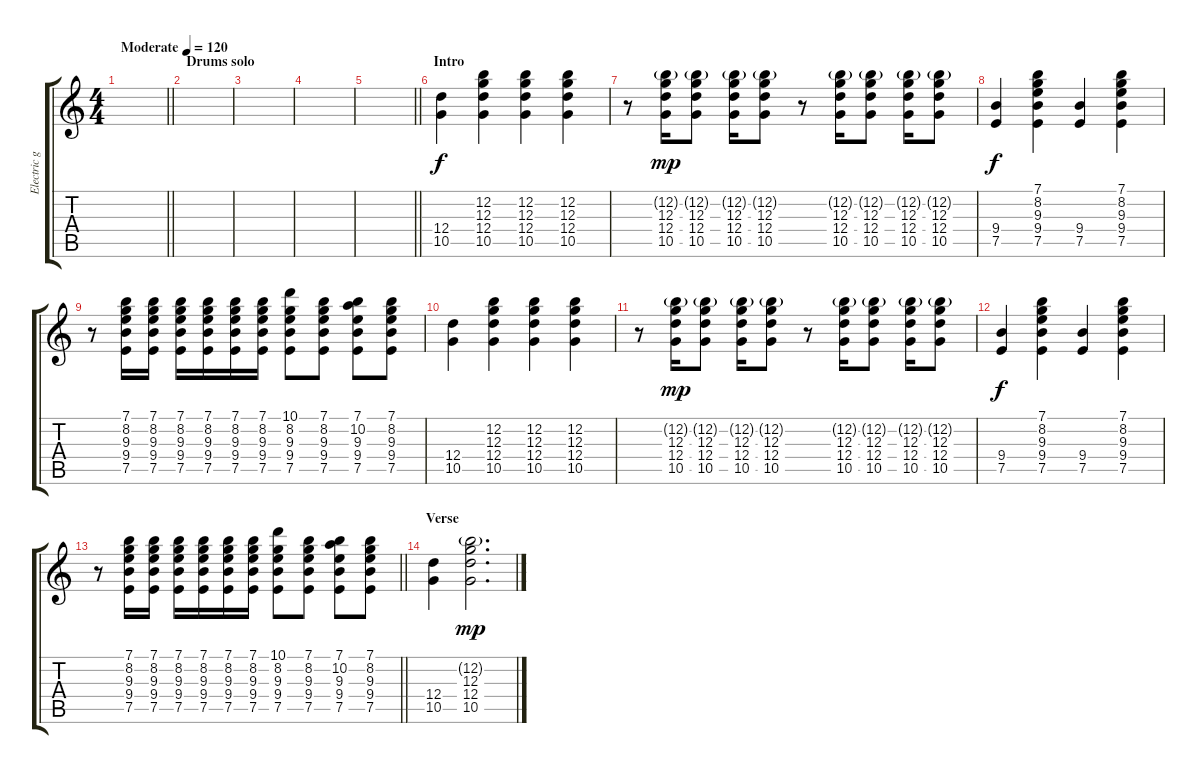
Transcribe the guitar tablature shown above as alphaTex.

\track ("Electric guitar clean" "Electric g") {instrument overdrivenguitar}
\staff {score tabs}
\tuning (E4 B3 G3 D3 A2 E2) {hide}
\ts (4 4)
\tempo (120 "Moderate")
\clef g2
\barLineRight lightlight
\ks c
|
\section ("" "Drums solo")
|
|
|
\barLineRight lightlight
|
\section ("" "Intro")
(12.4 10.5).4 (12.2 12.3 12.4 10.5).4 (12.2 12.3 12.4 10.5).4 (12.2 12.3 12.4 10.5).4 |
r.8 (12.2{g} 12.3 12.4 10.5).16{dy mp} (12.2{g} 12.3 12.4 10.5).8 (12.2{g} 12.3 12.4 10.5).16 (12.2{g} 12.3 12.4 10.5).8 r.8 (12.2{g} 12.3 12.4 10.5).16 (12.2{g} 12.3 12.4 10.5).8 (12.2{g} 12.3 12.4 10.5).16 (12.2{g} 12.3 12.4 10.5).8 |
(9.4 7.5).4{dy f} (7.1 8.2 9.3 9.4 7.5).4 (9.4 7.5).4 (7.1 8.2 9.3 9.4 7.5).4 |
r.8 (7.1 8.2 9.3 9.4 7.5).16 (7.1 8.2 9.3 9.4 7.5).16 (7.1 8.2 9.3 9.4 7.5).16 (7.1 8.2 9.3 9.4 7.5).16 (7.1 8.2 9.3 9.4 7.5).16 (7.1 8.2 9.3 9.4 7.5).16 (10.1 8.2 9.3 9.4 7.5).8 (7.1 8.2 9.3 9.4 7.5).8 (7.1 10.2 9.3 9.4 7.5).8 (7.1 8.2 9.3 9.4 7.5).8 |
(12.4 10.5).4 (12.2 12.3 12.4 10.5).4 (12.2 12.3 12.4 10.5).4 (12.2 12.3 12.4 10.5).4 |
r.8 (12.2{g} 12.3 12.4 10.5).16{dy mp} (12.2{g} 12.3 12.4 10.5).8 (12.2{g} 12.3 12.4 10.5).16 (12.2{g} 12.3 12.4 10.5).8 r.8 (12.2{g} 12.3 12.4 10.5).16 (12.2{g} 12.3 12.4 10.5).8 (12.2{g} 12.3 12.4 10.5).16 (12.2{g} 12.3 12.4 10.5).8 |
(9.4 7.5).4{dy f} (7.1 8.2 9.3 9.4 7.5).4 (9.4 7.5).4 (7.1 8.2 9.3 9.4 7.5).4 |
\barLineRight lightlight
r.8 (7.1 8.2 9.3 9.4 7.5).16 (7.1 8.2 9.3 9.4 7.5).16 (7.1 8.2 9.3 9.4 7.5).16 (7.1 8.2 9.3 9.4 7.5).16 (7.1 8.2 9.3 9.4 7.5).16 (7.1 8.2 9.3 9.4 7.5).16 (10.1 8.2 9.3 9.4 7.5).8 (7.1 8.2 9.3 9.4 7.5).8 (7.1 10.2 9.3 9.4 7.5).8 (7.1 8.2 9.3 9.4 7.5).8 |
\section ("" "Verse")
(12.4 10.5).4 (12.2{g} 12.3 12.4 10.5).2{d dy mp volume 0}
